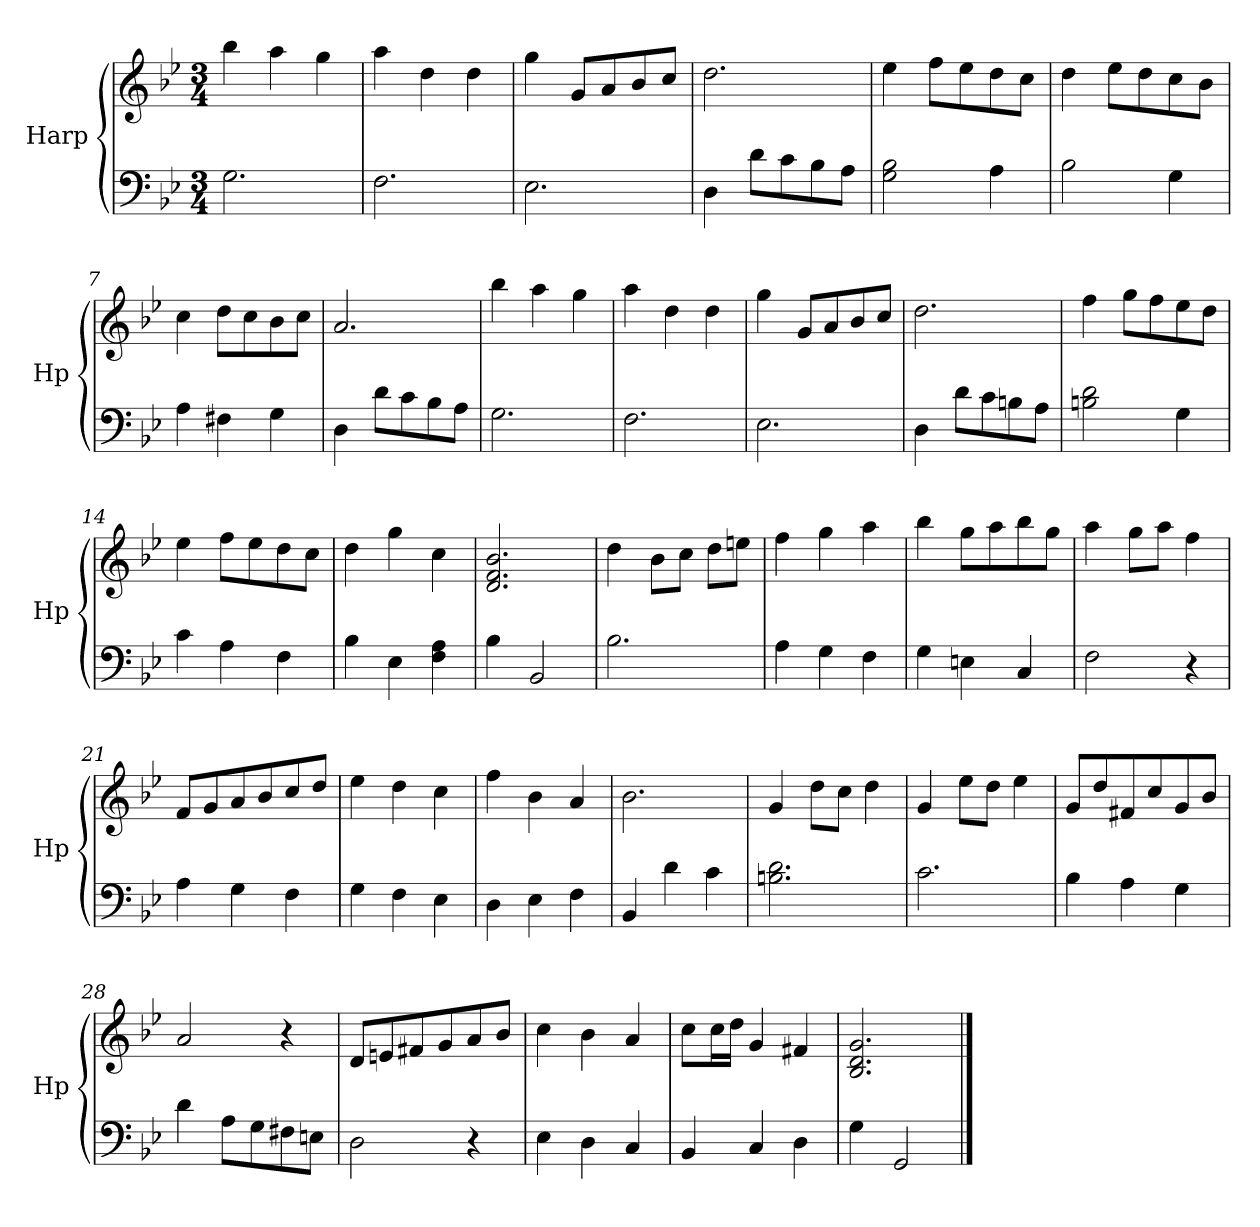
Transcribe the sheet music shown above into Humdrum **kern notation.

**kern	**kern
*part1	*part1
*staff2	*staff1
*I"Harp	*
*I'Hp	*
*clefF4	*clefG2
*k[b-e-]	*k[b-e-]
*M3/4	*M3/4
=1	=1
2.G\	4bb-\
.	4aa\
.	4gg\
=2	=2
2.F\	4aa\
.	4dd\
.	4dd\
=3	=3
2.E-\	4gg\
.	8g/L
.	8a/
.	8b-/
.	8cc/J
=4	=4
4D\	2.dd\
8d\L	.
8c\	.
8B-\	.
8A\J	.
!!LO:LB:g=z
=5	=5
2G\ 2B-\	4ee-\
.	8ff\L
.	8ee-\
4A\	8dd\
.	8cc\J
=6	=6
2B-\	4dd\
.	8ee-\L
.	8dd\
4G\	8cc\
.	8b-\J
=7	=7
4A\	4cc\
4F#X\	8dd\L
.	8cc\
4G\	8b-\
.	8cc\J
=8	=8
4D\	2.a/
8d\L	.
8c\	.
8B-\	.
8A\J	.
!!LO:LB:g=z
=9	=9
2.G\	4bb-\
.	4aa\
.	4gg\
=10	=10
2.F\	4aa\
.	4dd\
.	4dd\
=11	=11
2.E-\	4gg\
.	8g/L
.	8a/
.	8b-/
.	8cc/J
=12	=12
4D\	2.dd\
8d\L	.
8c\	.
8Bn\	.
8A\J	.
!!LO:LB:g=z
=13	=13
2Bn\ 2d\	4ff\
.	8gg\L
.	8ff\
4G\	8ee-\
.	8dd\J
=14	=14
4c\	4ee-\
4A\	8ff\L
.	8ee-\
4F\	8dd\
.	8cc\J
=15	=15
4B-\	4dd\
4E-\	4gg\
4F\ 4A\	4cc\
=16	=16
4B-\	2.d/ 2.f/ 2.b-/
2BB-/	.
!!LO:LB:g=z
=17	=17
2.B-\	4dd\
.	8b-\L
.	8cc\J
.	8dd\L
.	8een\J
=18	=18
4A\	4ff\
4G\	4gg\
4F\	4aa\
=19	=19
4G\	4bb-\
4En\	8gg\L
.	8aa\
4C/	8bb-\
.	8gg\J
=20	=20
2F\	4aa\
.	8gg\L
.	8aa\J
4r	4ff\
!!LO:PB:g=z
=21	=21
4A\	8f/L
.	8g/
4G\	8a/
.	8b-/
4F\	8cc/
.	8dd/J
=22	=22
4G\	4ee-\
4F\	4dd\
4E-\	4cc\
=23	=23
4D\	4ff\
4E-\	4b-\
4F\	4a/
=24	=24
4BB-/	2.b-\
4d\	.
4c\	.
!!LO:LB:g=z
=25	=25
2.Bn\ 2.d\	4g/
.	8dd\L
.	8cc\J
.	4dd\
=26	=26
2.c\	4g/
.	8ee-\L
.	8dd\J
.	4ee-\
=27	=27
4B-\	8g/L
.	8dd/
4A\	8f#X/
.	8cc/
4G\	8g/
.	8b-/J
=28	=28
4d\	2a/
8A\L	.
8G\	.
8F#X\	4r
8En\J	.
!!LO:LB:g=z
=29	=29
2D\	8d/L
.	8en/
.	8f#X/
.	8g/
4r	8a/
.	8b-/J
=30	=30
4E-\	4cc\
4D\	4b-\
4C/	4a/
=31	=31
4BB-/	8cc\L
.	16cc\L
.	16dd\JJ
4C/	4g/
4D\	4f#X/
=32	=32
4G\	2.B-/ 2.d/ 2.g/
2GG/	.
==	==
*-	*-
